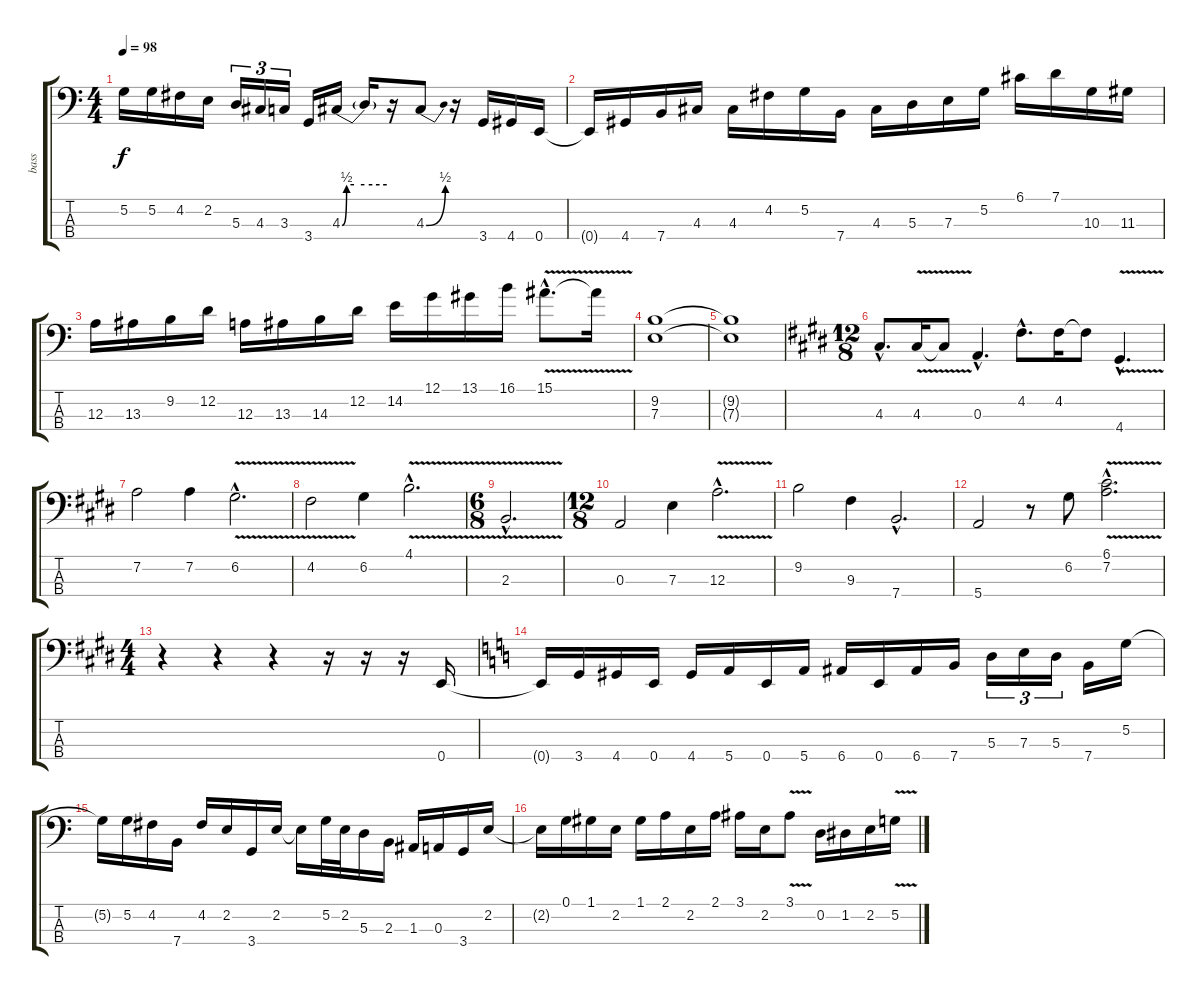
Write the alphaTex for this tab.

\track ("bass" "bass") {instrument electricbassfinger}
\staff {score tabs}
\tuning (G2 D2 A1 E1) {hide}
\ts (4 4)
\tempo 98
\clef f4
\ks c
5.2{t}.16{dy f} 5.2.16 4.2.16 2.2.16 5.3.16{tu (3 2)} 4.3.16{tu (3 2)} 3.3.16{tu (3 2)} 3.4.16 4.3{be (custom 0 0 6 2 16 2 30 2 60 2)}.16 4.3{t}.16 r.16 4.3{be (bend 0 0 60 2)}.8 r.16 3.4.16 4.4.16 0.4.16 |
0.4{t}.16 4.4.16 7.4.16 4.3.16 4.3.16 4.2.16 5.2.16 7.4.16 4.3.16 5.3.16 7.3.16 5.2.16 6.1.16 7.1.16 10.3.16 11.3.16 |
12.3.16 13.3.16 9.2.16 12.2.16 12.3.16 13.3.16 14.3.16 12.2.16 14.2.16 12.1.16 13.1.16 16.1.16 15.1{v hac}.8{d} 15.1{t}.16 |
(9.2 7.3).1 |
(9.2{t} 7.3{t}).1 |
\ts (12 8)
\ks e
4.3{hac}.8{d} 4.3{v}.16 4.3{t}.8 0.3{hac}.4{d} 4.2{hac}.8{d} 4.2.16 4.2{t}.8 4.4{v hac}.4{d} |
7.2.2 7.2.4 6.2{v hac}.2{d} |
4.2{v}.2 6.2.4 4.1{v hac}.2{d} |
\ts (6 8)
2.3{v hac}.2{d} |
\ts (12 8)
0.3.2 7.3.4 12.3{v hac}.2{d} |
9.2.2 9.3.4 7.4{hac}.2{d} |
5.4.2 r.8 6.2.8 (6.1{v hac} 7.2{hac}).2{d} |
\ts (4 4)
r.4 r.4 r.4 r.16 r.16 r.16 0.4.16 |
\ks c
0.4{t}.16 3.4.16 4.4.16 0.4.16 4.4.16 5.4.16 0.4.16 5.4.16 6.4.16 0.4.16 6.4.16 7.4.16 5.3.16{tu (3 2)} 7.3.16{tu (3 2)} 5.3.16{tu (3 2)} 7.4.16 5.2.16 |
5.2{t}.16 5.2.16 4.2.16 7.4.16 4.2.16 2.2.16 3.4.16 2.2.16 2.2{t}.16 5.2.32 2.2.32 5.3.16 2.3.16 1.3.16 0.3.16 3.4.16 2.2.16 |
2.2{t}.16 0.1.16 1.1.16 2.2.16 1.1.16 2.1.16 2.2.16 2.1.16 3.1.16 2.2.16 3.1{v}.8 0.2.16 1.2.16 2.2.16 5.2{v}.16
